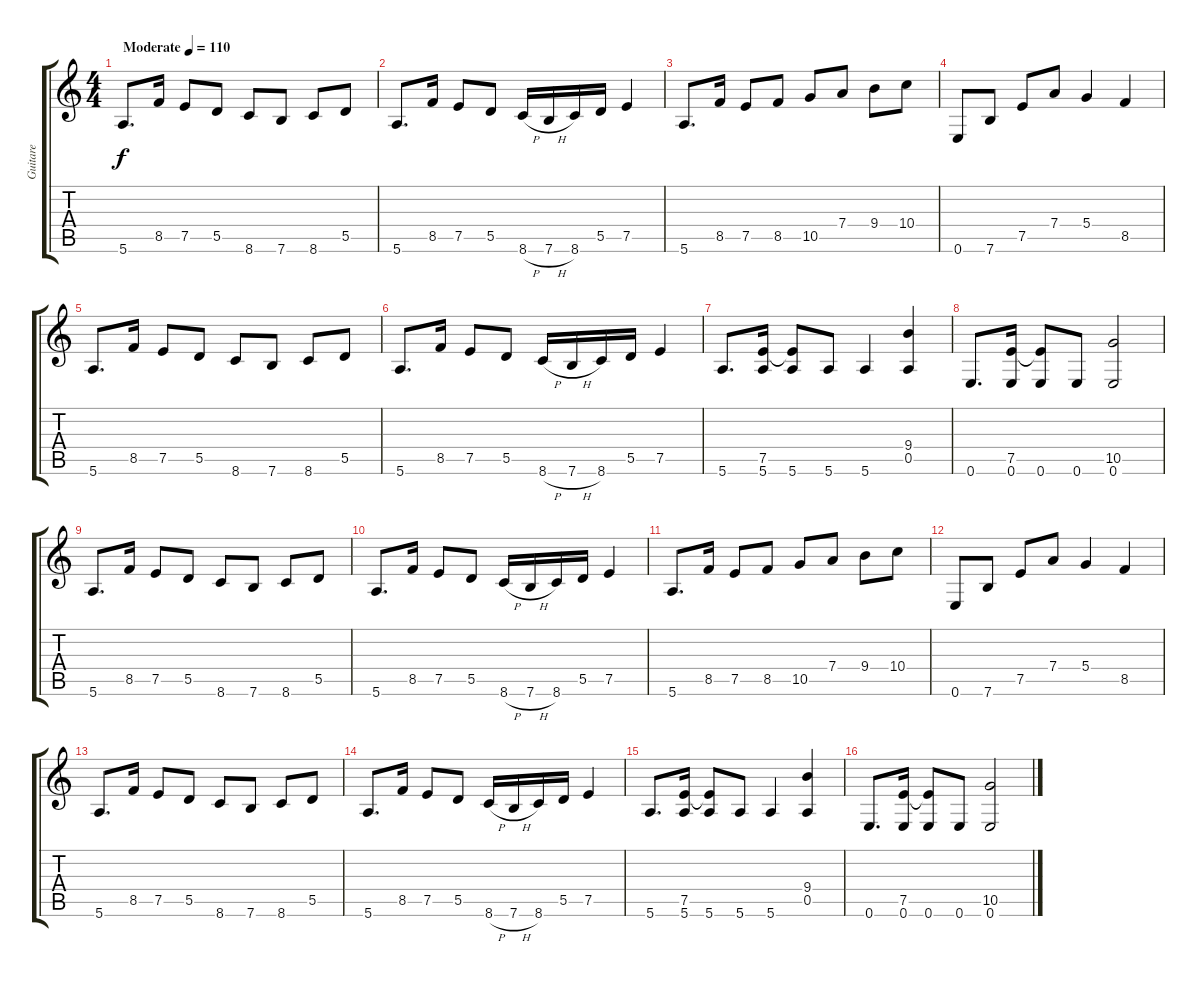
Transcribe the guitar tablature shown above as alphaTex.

\track ("Guitare" "Guitare") {instrument acousticguitarsteel}
\staff {score tabs}
\tuning (E4 B3 G3 D3 A2 E2) {hide}
\ts (4 4)
\tempo (110 "Moderate")
\clef g2
\ks c
5.6.8{d dy f instrument acousticguitarsteel} 8.5.16 7.5.8 5.5.8 8.6.8 7.6.8 8.6.8 5.5.8 |
5.6.8{d} 8.5.16 7.5.8 5.5.8 8.6{h}.16 7.6{h}.16 8.6.16 5.5.16 7.5.4 |
5.6.8{d} 8.5.16 7.5.8 8.5.8 10.5.8 7.4.8 9.4.8 10.4.8 |
0.6.8 7.6.8 7.5.8 7.4.8 5.4.4 8.5.4 |
5.6.8{d} 8.5.16 7.5.8 5.5.8 8.6.8 7.6.8 8.6.8 5.5.8 |
5.6.8{d} 8.5.16 7.5.8 5.5.8 8.6{h}.16 7.6{h}.16 8.6.16 5.5.16 7.5.4 |
5.6.8{d} (7.5 5.6).16 (7.5{t} 5.6).8 5.6.8 5.6.4 (9.4 0.5).4 |
0.6.8{d} (7.5 0.6).16 (7.5{t} 0.6).8 0.6.8 (10.5 0.6).2 |
5.6.8{d} 8.5.16 7.5.8 5.5.8 8.6.8 7.6.8 8.6.8 5.5.8 |
5.6.8{d} 8.5.16 7.5.8 5.5.8 8.6{h}.16 7.6{h}.16 8.6.16 5.5.16 7.5.4 |
5.6.8{d} 8.5.16 7.5.8 8.5.8 10.5.8 7.4.8 9.4.8 10.4.8 |
0.6.8 7.6.8 7.5.8 7.4.8 5.4.4 8.5.4 |
5.6.8{d} 8.5.16 7.5.8 5.5.8 8.6.8 7.6.8 8.6.8 5.5.8 |
5.6.8{d} 8.5.16 7.5.8 5.5.8 8.6{h}.16 7.6{h}.16 8.6.16 5.5.16 7.5.4 |
5.6.8{d} (7.5 5.6).16 (7.5{t} 5.6).8 5.6.8 5.6.4 (9.4 0.5).4 |
0.6.8{d} (7.5 0.6).16 (7.5{t} 0.6).8 0.6.8 (10.5 0.6).2
